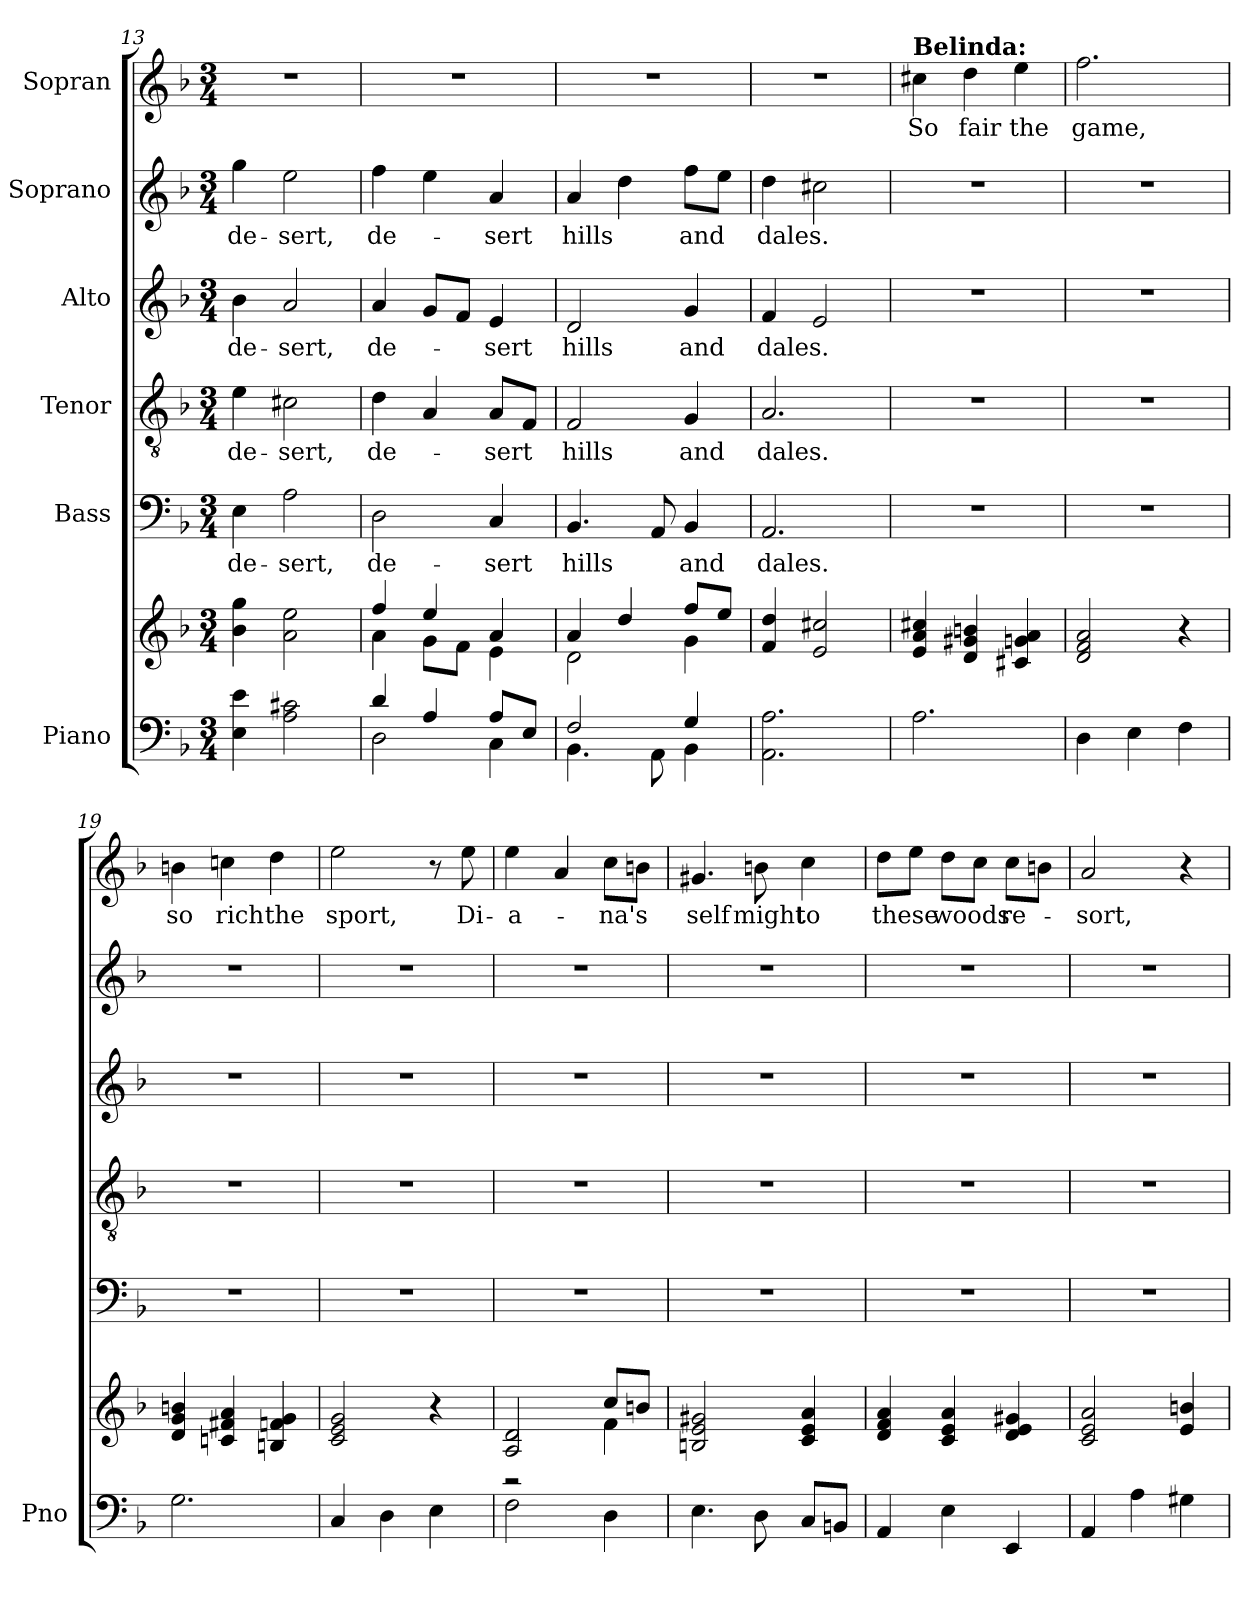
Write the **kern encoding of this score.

**kern	**kern	**kern	**text	**kern	**text	**kern	**text	**kern	**text	**kern	**text
*part6	*part6	*part5	*part5	*part4	*part4	*part3	*part3	*part2	*part2	*part1	*part1
*staff7	*staff6	*staff5	*staff5	*staff4	*staff4	*staff3	*staff3	*staff2	*staff2	*staff1	*staff1
*I"Piano	*	*I"Bass	*	*I"Tenor	*	*I"Alto	*	*I"Soprano	*	*I"Sopran	*
*I'Pno	*	*	*	*	*	*	*	*	*	*	*
*clefF4	*clefG2	*clefF4	*	*clefGv2	*	*clefG2	*	*clefG2	*	*clefG2	*
*k[b-]	*k[b-]	*k[b-]	*	*k[b-]	*	*k[b-]	*	*k[b-]	*	*k[b-]	*
*M3/4	*M3/4	*M3/4	*	*M3/4	*	*M3/4	*	*M3/4	*	*M3/4	*
=13	=13	=13	=13	=13	=13	=13	=13	=13	=13	=13	=13
!	!	!	!LO:LY:b	!	!LO:LY:b	!	!LO:LY:b	!	!LO:LY:b	!	!
4E\ 4e\	4b-\ 4gg\	4E\	de-	4e\	de-	4b-\	de-	4gg\	de-	2.r	.
!	!	!	!LO:LY:b	!	!LO:LY:b	!	!LO:LY:b	!	!LO:LY:b	!	!
2A\ 2c#X\	2a\ 2ee\	2A\	-sert,	2c#X\	-sert,	2a/	-sert,	2ee\	-sert,	.	.
=14	=14	=14	=14	=14	=14	=14	=14	=14	=14	=14	=14
*^	*^	*	*	*	*	*	*	*	*	*	*
!	!	!	!	!	!LO:LY:b	!	!LO:LY:b	!	!LO:LY:b	!	!LO:LY:b	!	!
4d/	2D\	4ff/	4a\	2D\	de-	4d\	de-	4a/	de-	4ff\	de-	2.r	.
4A/	.	4ee/	8g\L	.	.	4A/	.	8g/L	.	4ee\	.	.	.
.	.	.	8f\J	.	.	.	.	8f/J	.	.	.	.	.
!	!	!	!	!	!LO:LY:b	!	!LO:LY:b	!	!LO:LY:b	!	!LO:LY:b	!	!
8A/L	4C\	4a/	4e\	4C/	-sert	8A/L	-sert	4e/	-sert	4a/	-sert	.	.
8E/J	.	.	.	.	.	8F/J	.	.	.	.	.	.	.
=15	=15	=15	=15	=15	=15	=15	=15	=15	=15	=15	=15	=15	=15
!	!	!	!	!	!LO:LY:b	!	!LO:LY:b	!	!LO:LY:b	!	!LO:LY:b	!	!
2F/	4.BB-\	4a/	2d\	4.BB-/	hills	2F/	hills	2d/	hills	4a/	hills	2.r	.
.	.	4dd/	.	.	.	.	.	.	.	4dd\	.	.	.
.	8AA\	.	.	8AA/	.	.	.	.	.	.	.	.	.
!	!	!	!	!	!LO:LY:b	!	!LO:LY:b	!	!LO:LY:b	!	!LO:LY:b	!	!
4G/	4BB-\	8ff/L	4g\	4BB-/	and	4G/	and	4g/	and	8ff\L	and	.	.
.	.	8ee/J	.	.	.	.	.	.	.	8ee\J	.	.	.
*v	*v	*	*	*	*	*	*	*	*	*	*	*	*
*	*v	*v	*	*	*	*	*	*	*	*	*	*
=16	=16	=16	=16	=16	=16	=16	=16	=16	=16	=16	=16
!	!	!	!LO:LY:b	!	!LO:LY:b	!	!LO:LY:b	!	!LO:LY:b	!	!
2.AA\ 2.A\	4f/ 4dd/	2.AA/	dales.	2.A/	dales.	4f/	dales.	4dd\	dales.	2.r	.
.	2e/ 2cc#X/	.	.	.	.	2e/	.	2cc#X\	.	.	.
=17	=17	=17	=17	=17	=17	=17	=17	=17	=17	=17	=17
!	!	!	!	!	!	!	!	!	!	!LO:TX:a:B:t=Belinda&colon;	!
!	!	!	!	!	!	!	!	!	!	!	!LO:LY:b
2.A\	4e/ 4a/ 4cc#X/	2.r	.	2.r	.	2.r	.	2.r	.	4cc#X\	So
!	!	!	!	!	!	!	!	!	!	!	!LO:LY:b
.	4d/ 4g#X/ 4bn/	.	.	.	.	.	.	.	.	4dd\	fair
!	!	!	!	!	!	!	!	!	!	!	!LO:LY:b
.	4c#X/ 4gn/ 4a/	.	.	.	.	.	.	.	.	4ee\	the
=18	=18	=18	=18	=18	=18	=18	=18	=18	=18	=18	=18
!	!	!	!	!	!	!	!	!	!	!	!LO:LY:b
4D\	2d/ 2f/ 2a/	2.r	.	2.r	.	2.r	.	2.r	.	2.ff\	game,
4E\	.	.	.	.	.	.	.	.	.	.	.
4F\	4r	.	.	.	.	.	.	.	.	.	.
=19	=19	=19	=19	=19	=19	=19	=19	=19	=19	=19	=19
!	!	!	!	!	!	!	!	!	!	!	!LO:LY:b
2.G\	4d/ 4g/ 4bn/	2.r	.	2.r	.	2.r	.	2.r	.	4bn\	so
!	!	!	!	!	!	!	!	!	!	!	!LO:LY:b
.	4cn/ 4f#X/ 4a/	.	.	.	.	.	.	.	.	4ccn\	rich
!	!	!	!	!	!	!	!	!	!	!	!LO:LY:b
.	4Bn/ 4fn/ 4g/	.	.	.	.	.	.	.	.	4dd\	the
=20	=20	=20	=20	=20	=20	=20	=20	=20	=20	=20	=20
!	!	!	!	!	!	!	!	!	!	!	!LO:LY:b
4C/	2c/ 2e/ 2g/	2.r	.	2.r	.	2.r	.	2.r	.	2ee\	sport,
4D\	.	.	.	.	.	.	.	.	.	.	.
4E\	4r	.	.	.	.	.	.	.	.	8r	.
!	!	!	!	!	!	!	!	!	!	!	!LO:LY:b
.	.	.	.	.	.	.	.	.	.	8ee\	Di-
=21	=21	=21	=21	=21	=21	=21	=21	=21	=21	=21	=21
*	*^	*	*	*	*	*	*	*	*	*	*
!	!	!	!	!	!	!	!	!	!	!	!	!LO:LY:b
2F\	2A/ 2d/	2r	2.r	.	2.r	.	2.r	.	2.r	.	4ee\	-a-
.	.	.	.	.	.	.	.	.	.	.	4a/	.
!	!	!	!	!	!	!	!	!	!	!	!	!LO:LY:b
4D\	8cc/L	4f\	.	.	.	.	.	.	.	.	8cc\L	-na's
.	8bn/J	.	.	.	.	.	.	.	.	.	8bn\J	.
*	*v	*v	*	*	*	*	*	*	*	*	*	*
=22	=22	=22	=22	=22	=22	=22	=22	=22	=22	=22	=22
!	!	!	!	!	!	!	!	!	!	!	!LO:LY:b
4.E\	2Bn/ 2e/ 2g#X/	2.r	.	2.r	.	2.r	.	2.r	.	4.g#X/	self
!	!	!	!	!	!	!	!	!	!	!	!LO:LY:b
8D\	.	.	.	.	.	.	.	.	.	8bn\	might
!	!	!	!	!	!	!	!	!	!	!	!LO:LY:b
8C/L	4c/ 4e/ 4a/	.	.	.	.	.	.	.	.	4cc\	to
8BBn/J	.	.	.	.	.	.	.	.	.	.	.
!!LO:PB:g=z
=23	=23	=23	=23	=23	=23	=23	=23	=23	=23	=23	=23
!	!	!	!	!	!	!	!	!	!	!	!LO:LY:b
4AA/	4d/ 4f/ 4a/	2.r	.	2.r	.	2.r	.	2.r	.	8dd\L	these
.	.	.	.	.	.	.	.	.	.	8ee\J	.
!	!	!	!	!	!	!	!	!	!	!	!LO:LY:b
4E\	4c/ 4e/ 4a/	.	.	.	.	.	.	.	.	8dd\L	woods
.	.	.	.	.	.	.	.	.	.	8cc\J	.
!	!	!	!	!	!	!	!	!	!	!	!LO:LY:b
4EE/	4d/ 4e/ 4g#X/	.	.	.	.	.	.	.	.	8cc\L	re-
.	.	.	.	.	.	.	.	.	.	8bn\J	.
=24	=24	=24	=24	=24	=24	=24	=24	=24	=24	=24	=24
!	!	!	!	!	!	!	!	!	!	!	!LO:LY:b
4AA/	2c/ 2e/ 2a/	2.r	.	2.r	.	2.r	.	2.r	.	2a/	-sort,
4A\	.	.	.	.	.	.	.	.	.	.	.
4G#X\	4e/ 4bn/	.	.	.	.	.	.	.	.	4r	.
=	=	=	=	=	=	=	=	=	=	=	=
*-	*-	*-	*-	*-	*-	*-	*-	*-	*-	*-	*-
